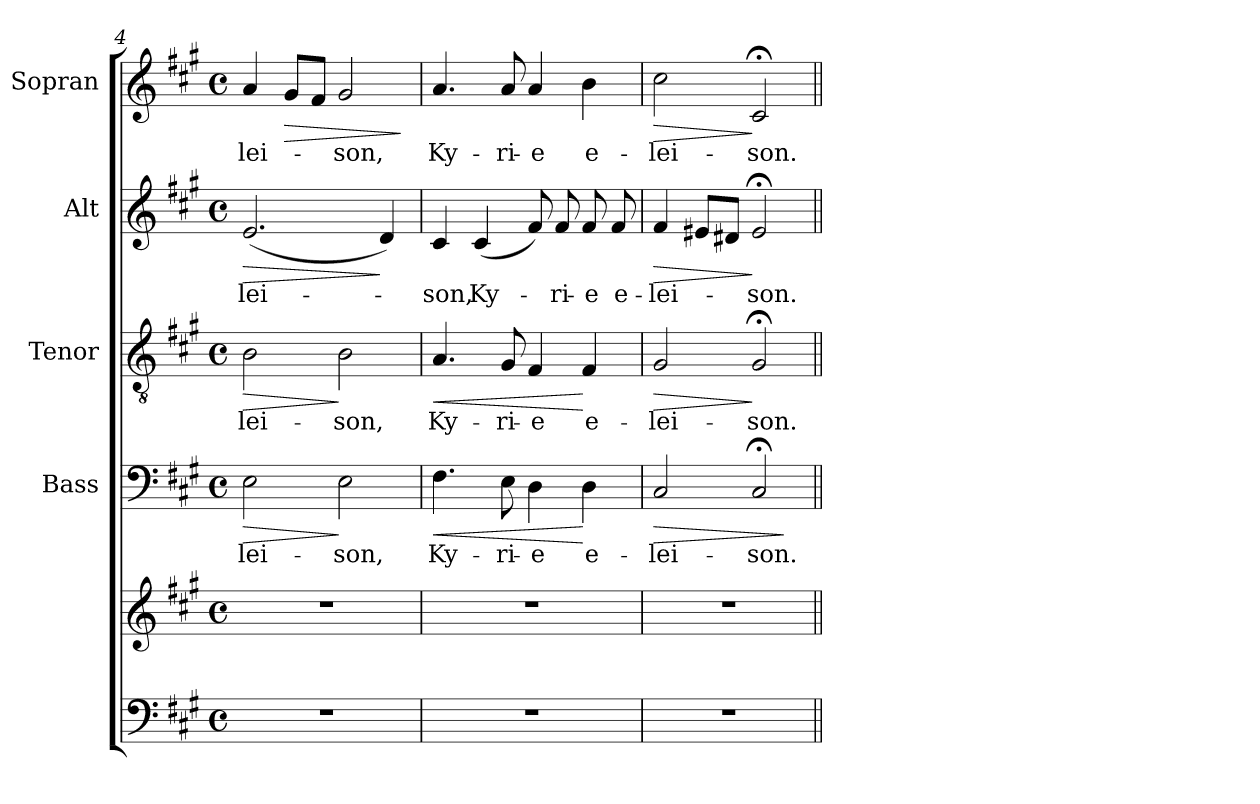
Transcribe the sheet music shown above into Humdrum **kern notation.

**kern	**kern	**kern	**text	**dynam	**kern	**text	**dynam	**kern	**text	**dynam	**kern	**text	**dynam
*part5	*part5	*part4	*part4	*part4	*part3	*part3	*part3	*part2	*part2	*part2	*part1	*part1	*part1
*staff6	*staff5	*staff4	*staff4	*staff4	*staff3	*staff3	*staff3	*staff2	*staff2	*staff2	*staff1	*staff1	*staff1
*	*	*I"Bass	*	*	*I"Tenor	*	*	*I"Alt	*	*	*I"Sopran	*	*
*	*	*I'B.	*	*	*I'T.	*	*	*I'A.	*	*	*I'S.	*	*
*clefF4	*clefG2	*clefF4	*	*	*clefGv2	*	*	*clefG2	*	*	*clefG2	*	*
*k[f#c#g#]	*k[f#c#g#]	*k[f#c#g#]	*	*	*k[f#c#g#]	*	*	*k[f#c#g#]	*	*	*k[f#c#g#]	*	*
*A:	*A:	*A:	*	*	*A:	*	*	*A:	*	*	*A:	*	*
*M4/4	*M4/4	*M4/4	*	*	*M4/4	*	*	*M4/4	*	*	*M4/4	*	*
*met(c)	*met(c)	*met(c)	*	*	*met(c)	*	*	*met(c)	*	*	*met(c)	*	*
=4	=4	=4	=4	=4	=4	=4	=4	=4	=4	=4	=4	=4	=4
!	!	!	!LO:LY:b	!LO:HP:b	!	!LO:LY:b	!LO:HP:b	!	!LO:LY:b	!LO:HP:b	!	!LO:LY:b	!
1r	1r	2E\	-lei-	>	2B\	-lei-	>	(<2.e/	-lei-	>	4a/	-lei-	.
!	!	!	!	!	!	!	!	!	!	!	!	!	!LO:HP:b
.	.	.	.	.	.	.	.	.	.	.	8g#/L	.	>
.	.	.	.	.	.	.	.	.	.	.	8f#/J	.	.
!	!	!	!LO:LY:b	!	!	!LO:LY:b	!	!	!	!	!	!LO:LY:b	!
.	.	2E\	-son,	]	2B\	-son,	]	.	.	.	2g#/	-son,	.
.	.	.	.	.	.	.	.	4d/)	.	]	.	.	.
.	.	.	.	.	.	.	.	.	.	.	.	.	]
=5	=5	=5	=5	=5	=5	=5	=5	=5	=5	=5	=5	=5	=5
!	!	!	!LO:LY:b	!LO:HP:b	!	!LO:LY:b	!LO:HP:b	!	!LO:LY:b	!	!	!LO:LY:b	!
1r	1r	4.F#\	Ky-	<	4.A/	Ky-	<	4c#/	-son,	.	4.a/	Ky-	.
!	!	!	!	!	!	!	!	!	!LO:LY:b	!	!	!	!
.	.	.	.	.	.	.	.	(<4c#/	Ky-	.	.	.	.
!	!	!	!LO:LY:b	!	!	!LO:LY:b	!	!	!	!	!	!LO:LY:b	!
.	.	8E\	-ri-	.	8G#/	-ri-	.	.	.	.	8a/	-ri-	.
!	!	!	!LO:LY:b	!	!	!LO:LY:b	!	!	!	!	!	!LO:LY:b	!
.	.	4D\	-e	.	4F#/	-e	.	8f#/)	.	.	4a/	-e	.
!	!	!	!	!	!	!	!	!	!LO:LY:b	!	!	!	!
.	.	.	.	.	.	.	.	8f#/	-ri-	.	.	.	.
!	!	!	!LO:LY:b	!	!	!LO:LY:b	!	!	!LO:LY:b	!	!	!LO:LY:b	!
.	.	4D\	e-	[	4F#/	e-	[	8f#/	-e	.	4b\	e-	.
!	!	!	!	!	!	!	!	!	!LO:LY:b	!	!	!	!
.	.	.	.	.	.	.	.	8f#/	e-	.	.	.	.
!!LO:LB:g=z
=6	=6	=6	=6	=6	=6	=6	=6	=6	=6	=6	=6	=6	=6
!	!	!	!LO:LY:b	!LO:HP:b	!	!LO:LY:b	!LO:HP:b	!	!LO:LY:b	!LO:HP:b	!	!LO:LY:b	!LO:HP:b
1r	1r	2C#/	-lei-	>	2G#/	-lei-	>	4f#/	-lei-	>	2cc#\	-lei-	>
.	.	.	.	.	.	.	.	8e#X/L	.	.	.	.	.
.	.	.	.	.	.	.	.	8d#X/J	.	.	.	.	.
!	!	!	!LO:LY:b	!	!	!LO:LY:b	!	!	!LO:LY:b	!	!	!LO:LY:b	!
.	.	2C#;</	-son.	.	2G#;</	-son.	]	2e#;</	-son.	]	2c#;</	-son.	]
.	.	.	.	]	.	.	.	.	.	.	.	.	.
=||	=||	=||	=||	=||	=||	=||	=||	=||	=||	=||	=||	=||	=||
*-	*-	*-	*-	*-	*-	*-	*-	*-	*-	*-	*-	*-	*-
